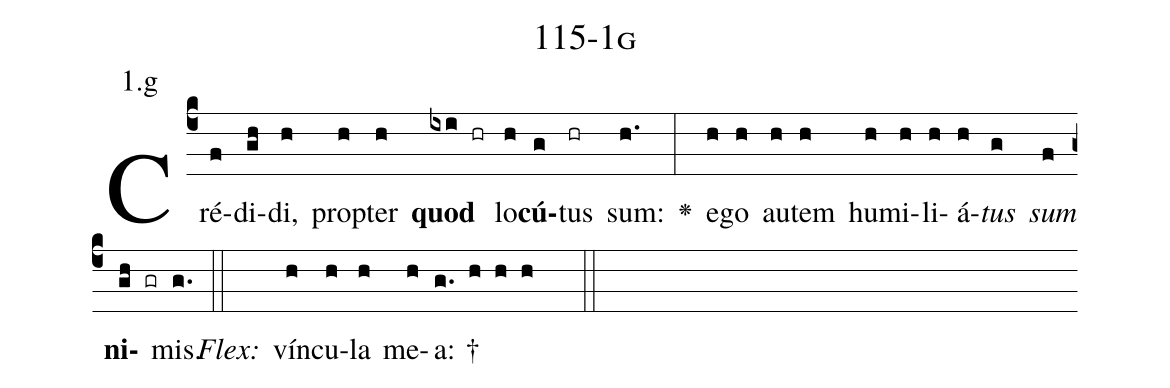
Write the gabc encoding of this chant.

name: 115-1g;
annotation: 1.g;
%%
(c4)Cré(f)di(gh)di,(h) prop(h)ter(h) <b>quod</b>(ixi hr) lo(h)<b>cú</b>(g)tus(hr) sum:(h.) <v>\greheightstar</v>(:) e(h)go(h) au(h)tem(h) hu(h)mi(h)li(h)á(h)<i>tus</i>(g) <i>sum</i>(f) <b>ni</b>(gh gr)mis.(g.) (::)
<i>Flex:</i>()  vín(h)cu(h)la(h) me(h)a: †(g. h h h  ::)

%E(h) u(h) o(g) u(f) a(gh) e.(g.) (::)
